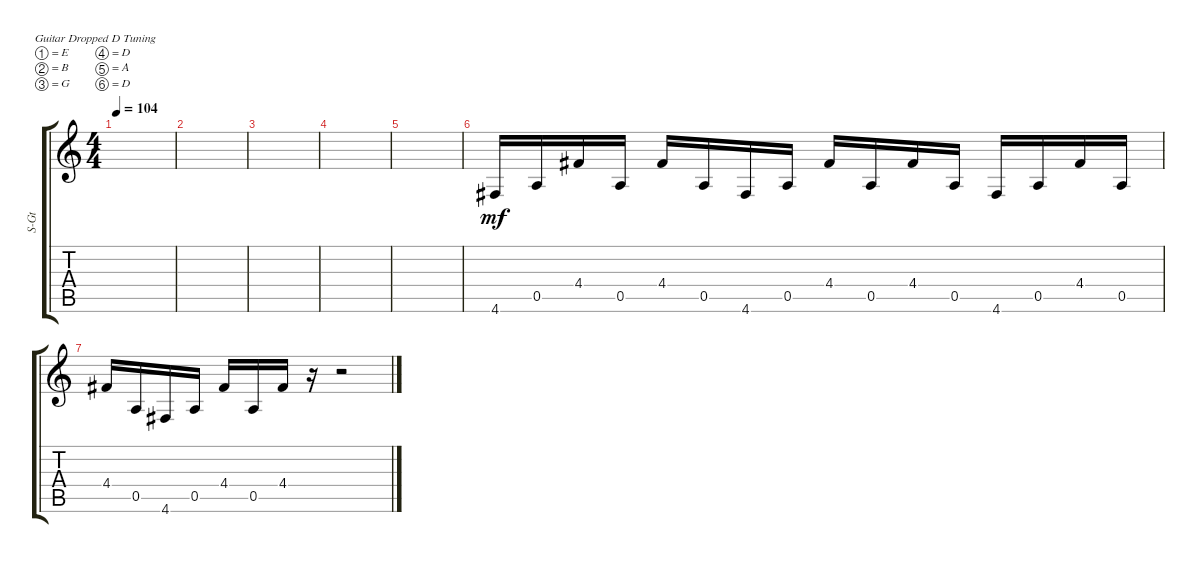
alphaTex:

\defaultSystemsLayout 4
\bracketExtendMode groupsimilarinstruments
\otherSystemsTrackNameOrientation horizontal
\track ("Mikael Äkerfeldt (Clean)" "S-Gt") {instrument acousticguitarsteel}
\staff {score tabs}
\tuning (E4 B3 G3 D3 A2 D2)
\ts (4 4)
\tempo 104
\clef g2
\ks c
|
|
|
|
|
4.6{acc #}.16{dy mf beam Up} 0.5.16{beam Up} 4.4{acc #}.16{beam Up} 0.5.16{beam Up} 4.4{acc #}.16{beam Up} 0.5.16{beam Up} 4.6{acc #}.16{beam Up} 0.5.16{beam Up} 4.4{acc #}.16{beam Up} 0.5.16{beam Up} 4.4{acc #}.16{beam Up} 0.5.16{beam Up} 4.6{acc #}.16{beam Up} 0.5.16{beam Up} 4.4{acc #}.16{beam Up} 0.5.16{beam Up} |
4.4{acc #}.16{beam Up} 0.5.16{beam Up} 4.6{acc #}.16{beam Up} 0.5.16{beam Up} 4.4{acc #}.16{beam Up} 0.5.16{beam Up} 4.4{acc #}.16{beam Up} r.16{beam Up} r.2{beam Up}
